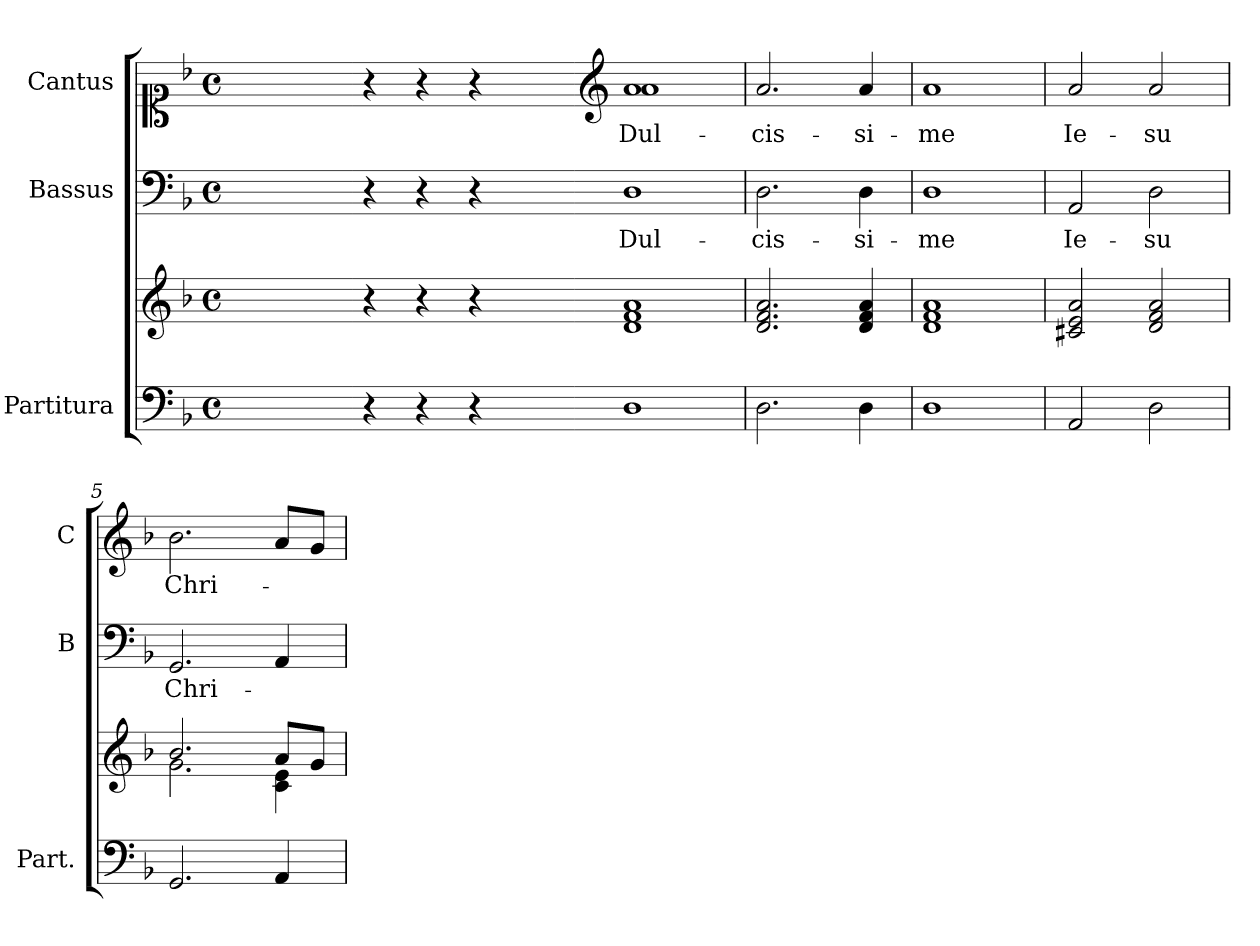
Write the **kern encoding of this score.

**kern	**kern	**kern	**text	**kern	**text
*part3	*part3	*part2	*part2	*part1	*part1
*staff4	*staff3	*staff2	*staff2	*staff1	*staff1
*I"Partitura	*	*I"Bassus	*	*I"Cantus	*
*I'Part.	*	*I'B	*	*I'C	*
*clefF4	*clefG2	*clefF4	*	*clefC1	*
*k[b-]	*k[b-]	*k[b-]	*	*k[b-]	*
*F:	*F:	*F:	*	*F:	*
*M4/4	*M4/4	*M4/4	*	*M4/4	*
*met(c)	*met(c)	*met(c)	*	*met(c)	*
=	=	=	=	=	=
1ryy	1ryy	1ryy	.	1ryy	.
=1X-	=1X-	=1X-	=1X-	=1X-	=1X-
4r	4r	4r	.	4r	.
4r	4r	4r	.	4r	.
4r	4r	4r	.	4r	.
4ryy	4ryy	4ryy	.	4ryy	.
=1-	=1-	=1-	=1-	=1-	=1-
*	*	*	*	*clefG2	*
!	!	!	!LO:LY:b	!	!
!	!	!	!	!	!LO:LY:b
*	*	*	*	*^	*
1D	1d! 1f! 1a!	1D	Dul-	1a	1a	Dul-
*	*	*	*	*v	*v	*
=2	=2	=2	=2	=2	=2
*	*	*	*	*^	*
!	!	!	!LO:LY:b	!	!	!
*	*	*	*	*v	*v	*
*	*	*	*	*^	*
!	!	!	!	!	!	!LO:LY:b
*	*	*	*	*v	*v	*
2.D\	2.d!/ 2.f!/ 2.a!/	2.D\	-cis-	2.a/	-cis-
!	!	!	!LO:LY:b	!	!
!	!	!	!	!	!LO:LY:b
4D\	4d!/ 4f!/ 4a!/	4D\	-si-	4a/	-si-
=3	=3	=3	=3	=3	=3
!	!	!	!LO:LY:b	!	!
!	!	!	!	!	!LO:LY:b
1D	1d! 1f! 1a!	1D	-me	1a	-me
=4	=4	=4	=4	=4	=4
!	!	!	!LO:LY:b	!	!
!	!	!	!	!	!LO:LY:b
2AA/	2c#X!/ 2e!/ 2a!/	2AA/	Ie-	2a/	Ie-
!	!	!	!LO:LY:b	!	!
!	!	!	!	!	!LO:LY:b
2D\	2d!/ 2f!/ 2a!/	2D\	-su	2a/	-su
=5	=5	=5	=5	=5	=5
*	*^	*	*	*	*
!	!	!	!	!LO:LY:b	!	!
!	!	!	!	!	!	!LO:LY:b
2.GG/	2.b-!/	2.g!\	2.GG/	Chri-	2.b-\	Chri-
4AA/	8a!/L	4c!\ 4e!\	4AA/	.	8a/L	.
.	8g!/J	.	.	.	8g/J	.
*	*v	*v	*	*	*	*
=	=	=	=	=	=
*-	*-	*-	*-	*-	*-
